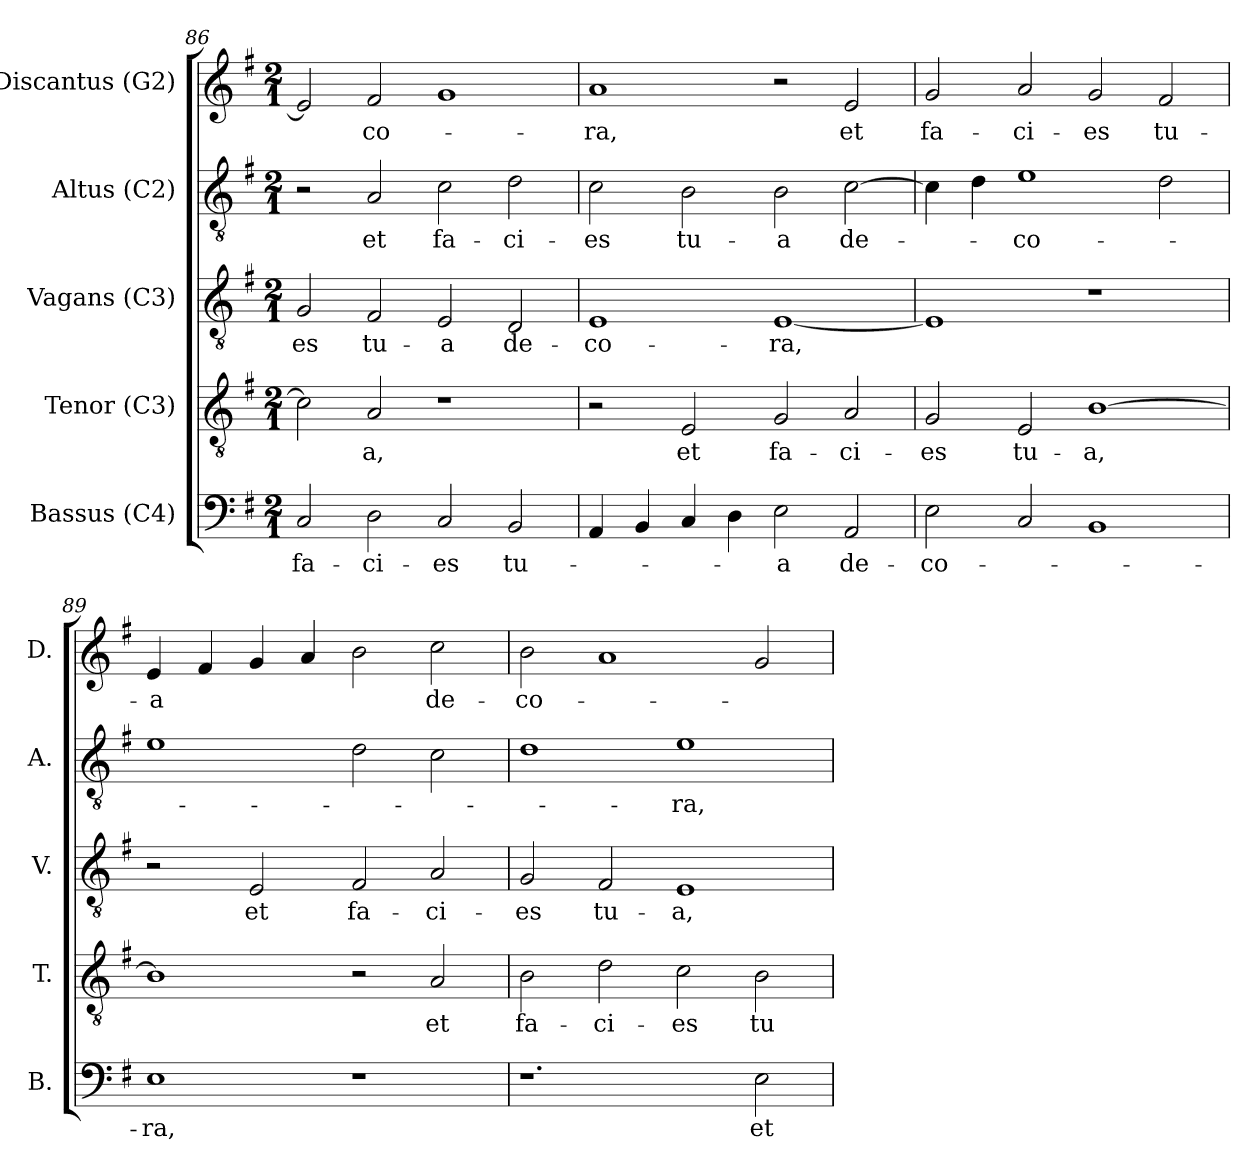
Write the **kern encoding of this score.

**kern	**text	**kern	**text	**kern	**text	**kern	**text	**kern	**text
*part5	*part5	*part4	*part4	*part3	*part3	*part2	*part2	*part1	*part1
*staff5	*staff5	*staff4	*staff4	*staff3	*staff3	*staff2	*staff2	*staff1	*staff1
*I"Bassus (C4)	*	*I"Tenor (C3)	*	*I"Vagans (C3)	*	*I"Altus (C2)	*	*I"Discantus (G2)	*
*I'B.	*	*I'T.	*	*I'V.	*	*I'A.	*	*I'D.	*
!!LO:LB:g=z
*clefF4	*	*clefGv2	*	*clefGv2	*	*clefGv2	*	*clefG2	*
*	*	*ITrd7c12	*	*ITrd7c12	*	*ITrd7c12	*	*	*
*k[f#]	*	*k[f#]	*	*k[f#]	*	*k[f#]	*	*k[f#]	*
*G:	*	*G:	*	*G:	*	*G:	*	*G:	*
*M2/1	*	*M2/1	*	*M2/1	*	*M2/1	*	*M2/1	*
=86	=86	=86	=86	=86	=86	=86	=86	=86	=86
!	!LO:LY:b:color=#000000	!	!	!	!	!	!	!	!
!	!	!	!	!	!LO:LY:b:color=#000000	!	!	!	!
2Ci/	fa-	2Ci\]	.	2GGi/	-es	2r	.	2ei/]	.
!	!LO:LY:b:color=#000000	!	!	!	!	!	!	!	!
!	!	!	!LO:LY:b:color=#000000	!	!	!	!	!	!
!	!	!	!	!	!LO:LY:b:color=#000000	!	!	!	!
!	!	!	!	!	!	!	!LO:LY:b:color=#000000	!	!
!	!	!	!	!	!	!	!	!	!LO:LY:b:color=#000000
2Di\	-ci-	2AAi/	-a,	2FF#i/	tu-	2AAi/	et	2f#i/	-co-
!	!LO:LY:b:color=#000000	!	!	!	!	!	!	!	!
!	!	!	!	!	!LO:LY:b:color=#000000	!	!	!	!
!	!	!	!	!	!	!	!LO:LY:b:color=#000000	!	!
2Ci/	-es	1r	.	2EEi/	-a	2Ci\	fa-	1gi	.
!	!LO:LY:b:color=#000000	!	!	!	!	!	!	!	!
!	!	!	!	!	!LO:LY:b:color=#000000	!	!	!	!
!	!	!	!	!	!	!	!LO:LY:b:color=#000000	!	!
2BBi/	tu-	.	.	2DDi/	de-	2Di\	-ci-	.	.
=87	=87	=87	=87	=87	=87	=87	=87	=87	=87
!	!	!	!	!	!LO:LY:b:color=#000000	!	!	!	!
!	!	!	!	!	!	!	!LO:LY:b:color=#000000	!	!
!	!	!	!	!	!	!	!	!	!LO:LY:b:color=#000000
4AAi/	.	2r	.	1EEi	-co-	2Ci\	-es	1ai	-ra,
4BBi/	.	.	.	.	.	.	.	.	.
!	!	!	!LO:LY:b:color=#000000	!	!	!	!	!	!
!	!	!	!	!	!	!	!LO:LY:b:color=#000000	!	!
4Ci/	.	2EEi/	et	.	.	2BBi\	tu-	.	.
4Di\	.	.	.	.	.	.	.	.	.
!	!LO:LY:b:color=#000000	!	!	!	!	!	!	!	!
!	!	!	!LO:LY:b:color=#000000	!	!	!	!	!	!
!	!	!	!	!	!LO:LY:b:color=#000000	!	!	!	!
!	!	!	!	!	!	!	!LO:LY:b:color=#000000	!	!
2Ei\	-a	2GGi/	fa-	[1EEi	-ra,	2BBi\	-a	2r	.
!	!LO:LY:b:color=#000000	!	!	!	!	!	!	!	!
!	!	!	!LO:LY:b:color=#000000	!	!	!	!	!	!
!	!	!	!	!	!	!	!LO:LY:b:color=#000000	!	!
!	!	!	!	!	!	!	!	!	!LO:LY:b:color=#000000
2AAi/	de-	2AAi/	-ci-	.	.	[2Ci\	de-	2ei/	et
=88	=88	=88	=88	=88	=88	=88	=88	=88	=88
!	!LO:LY:b:color=#000000	!	!	!	!	!	!	!	!
!	!	!	!LO:LY:b:color=#000000	!	!	!	!	!	!
!	!	!	!	!	!	!	!	!	!LO:LY:b:color=#000000
2Ei\	-co-	2GGi/	-es	1EEi]	.	4Ci\]	.	2gi/	fa-
.	.	.	.	.	.	4Di\	.	.	.
!	!	!	!LO:LY:b:color=#000000	!	!	!	!	!	!
!	!	!	!	!	!	!	!LO:LY:b:color=#000000	!	!
!	!	!	!	!	!	!	!	!	!LO:LY:b:color=#000000
2Ci/	.	2EEi/	tu-	.	.	1Ei	-co-	2ai/	-ci-
!	!	!	!LO:LY:b:color=#000000	!	!	!	!	!	!
!	!	!	!	!	!	!	!	!	!LO:LY:b:color=#000000
1BBi	.	[1BBi	-a,	1r	.	.	.	2gi/	-es
!	!	!	!	!	!	!	!	!	!LO:LY:b:color=#000000
.	.	.	.	.	.	2Di\	.	2f#i/	tu-
=89	=89	=89	=89	=89	=89	=89	=89	=89	=89
!	!LO:LY:b:color=#000000	!	!	!	!	!	!	!	!
!	!	!	!	!	!	!	!	!	!LO:LY:b:color=#000000
1Ei	-ra,	1BBi]	.	2r	.	1Ei	.	4ei/	-a
.	.	.	.	.	.	.	.	4f#i/	.
!	!	!	!	!	!LO:LY:b:color=#000000	!	!	!	!
.	.	.	.	2EEi/	et	.	.	4gi/	.
.	.	.	.	.	.	.	.	4ai/	.
!	!	!	!	!	!LO:LY:b:color=#000000	!	!	!	!
1r	.	2r	.	2FF#i/	fa-	2Di\	.	2bi\	.
!	!	!	!LO:LY:b:color=#000000	!	!	!	!	!	!
!	!	!	!	!	!LO:LY:b:color=#000000	!	!	!	!
!	!	!	!	!	!	!	!	!	!LO:LY:b:color=#000000
.	.	2AAi/	et	2AAi/	-ci-	2Ci\	.	2cci\	de-
!!LO:PB:g=z
=90	=90	=90	=90	=90	=90	=90	=90	=90	=90
!	!	!	!LO:LY:b:color=#000000	!	!	!	!	!	!
!	!	!	!	!	!LO:LY:b:color=#000000	!	!	!	!
!	!	!	!	!	!	!	!	!	!LO:LY:b:color=#000000
1.r	.	2BBi\	fa-	2GGi/	-es	1Di	.	2bi\	-co-
!	!	!	!LO:LY:b:color=#000000	!	!	!	!	!	!
!	!	!	!	!	!LO:LY:b:color=#000000	!	!	!	!
.	.	2Di\	-ci-	2FF#i/	tu-	.	.	1ai	.
!	!	!	!LO:LY:b:color=#000000	!	!	!	!	!	!
!	!	!	!	!	!LO:LY:b:color=#000000	!	!	!	!
!	!	!	!	!	!	!	!LO:LY:b:color=#000000	!	!
.	.	2Ci\	-es	1EEi	-a,	1Ei	-ra,	.	.
!	!LO:LY:b:color=#000000	!	!	!	!	!	!	!	!
!	!	!	!LO:LY:b:color=#000000	!	!	!	!	!	!
2Ei\	et	2BBi\	tu-	.	.	.	.	2gi/	.
=	=	=	=	=	=	=	=	=	=
*-	*-	*-	*-	*-	*-	*-	*-	*-	*-
